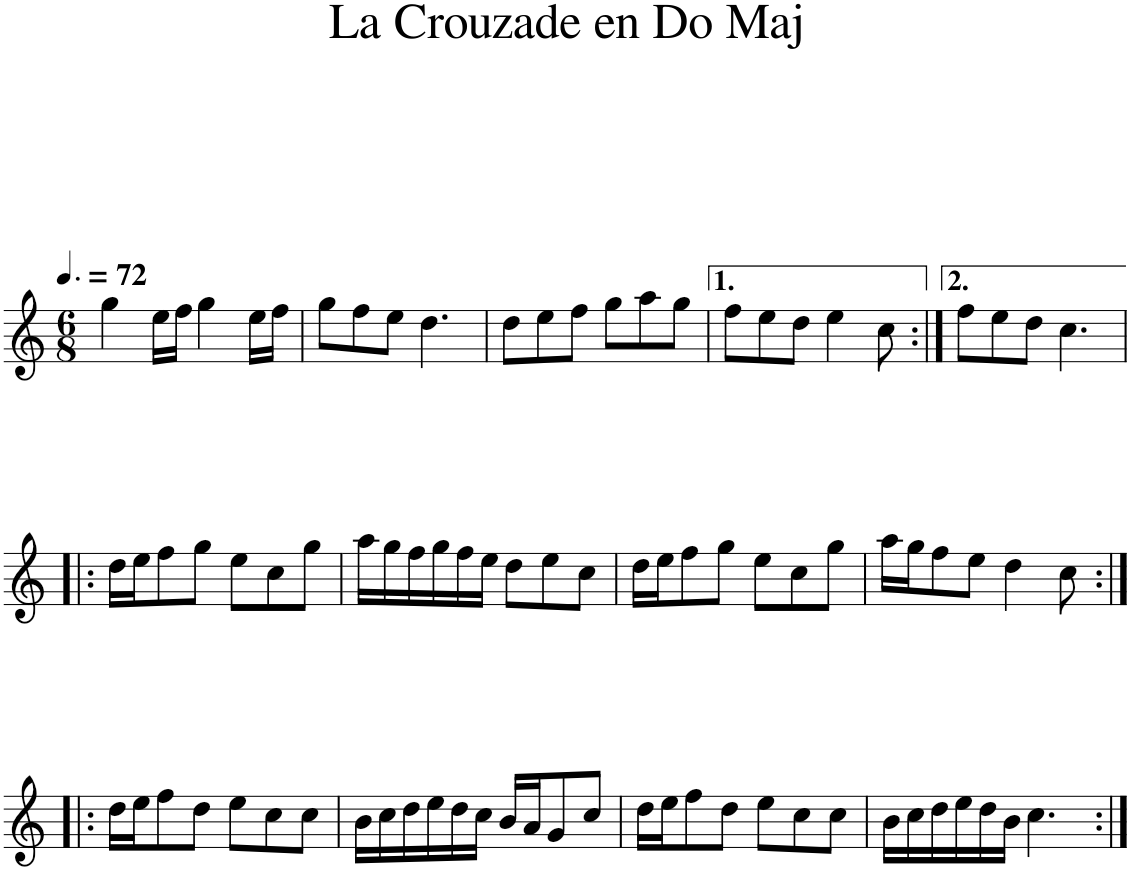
**kern
*part1
*staff1
*I"Violon
*I'Vln.
*clefG2
*k[]
*M6/8
*MM108
=1
4gg\
16ee\LL
16ff\JJ
4gg\
16ee\LL
16ff\JJ
=2
8gg\L
8ff\
8ee\J
4.dd\
=3
8dd\L
8ee\
8ff\J
8gg\L
8aa\
8gg\J
=4
8ff\L
8ee\
8dd\J
4ee\
8cc\
=5:|!
8ff\L
8ee\
8dd\J
4.cc\
!!LO:LB:g=z
=6!|:
16dd\LL
16ee\J
8ff\
8gg\J
8ee\L
8cc\
8gg\J
=7
16aa\LL
16gg\
16ff\
16gg\
16ff\
16ee\JJ
8dd\L
8ee\
8cc\J
=8
16dd\LL
16ee\J
8ff\
8gg\J
8ee\L
8cc\
8gg\J
=9
16aa\LL
16gg\J
8ff\
8ee\J
4dd\
8cc\
!!LO:LB:g=z
=10:|!|:
16dd\LL
16ee\J
8ff\
8dd\J
8ee\L
8cc\
8cc\J
=11
16b\LL
16cc\
16dd\
16ee\
16dd\
16cc\JJ
16b/LL
16a/J
8g/
8cc/J
=12
16dd\LL
16ee\J
8ff\
8dd\J
8ee\L
8cc\
8cc\J
=13
16b\LL
16cc\
16dd\
16ee\
16dd\
16b\JJ
4.cc\
=:|!
*-
